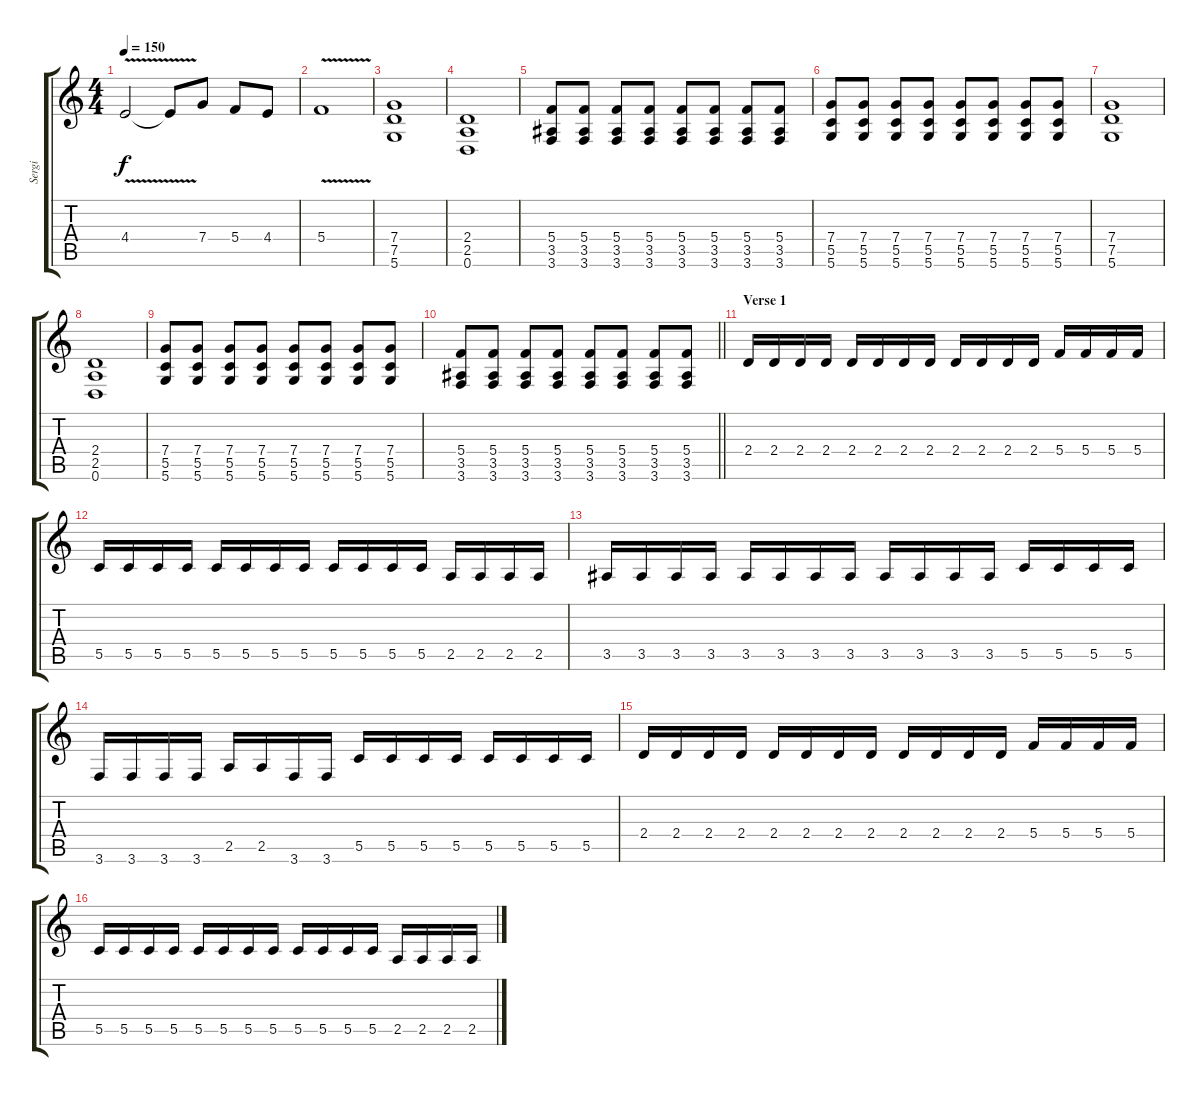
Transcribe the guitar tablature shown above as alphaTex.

\track ("Sergi" "Sergi") {instrument distortionguitar}
\staff {score tabs}
\tuning (D4 A3 F3 C3 G2 D2) {hide}
\ts (4 4)
\tempo 150
\clef g2
\ks c
4.4{v}.2{dy f} 4.4{t}.8 7.4.8 5.4.8 4.4.8 |
5.4{v}.1 |
(7.4 7.5 5.6).1 |
(2.4 2.5 0.6).1 |
(5.4 3.5 3.6).8 (5.4 3.5 3.6).8 (5.4 3.5 3.6).8 (5.4 3.5 3.6).8 (5.4 3.5 3.6).8 (5.4 3.5 3.6).8 (5.4 3.5 3.6).8 (5.4 3.5 3.6).8 |
(7.4 5.5 5.6).8 (7.4 5.5 5.6).8 (7.4 5.5 5.6).8 (7.4 5.5 5.6).8 (7.4 5.5 5.6).8 (7.4 5.5 5.6).8 (7.4 5.5 5.6).8 (7.4 5.5 5.6).8 |
(7.4 7.5 5.6).1 |
(2.4 2.5 0.6).1 |
(7.4 5.5 5.6).8 (7.4 5.5 5.6).8 (7.4 5.5 5.6).8 (7.4 5.5 5.6).8 (7.4 5.5 5.6).8 (7.4 5.5 5.6).8 (7.4 5.5 5.6).8 (7.4 5.5 5.6).8 |
\barLineRight lightlight
(5.4 3.5 3.6).8 (5.4 3.5 3.6).8 (5.4 3.5 3.6).8 (5.4 3.5 3.6).8 (5.4 3.5 3.6).8 (5.4 3.5 3.6).8 (5.4 3.5 3.6).8 (5.4 3.5 3.6).8 |
\section ("" "Verse 1")
2.4.16 2.4.16 2.4.16 2.4.16 2.4.16 2.4.16 2.4.16 2.4.16 2.4.16 2.4.16 2.4.16 2.4.16 5.4.16 5.4.16 5.4.16 5.4.16 |
5.5.16 5.5.16 5.5.16 5.5.16 5.5.16 5.5.16 5.5.16 5.5.16 5.5.16 5.5.16 5.5.16 5.5.16 2.5.16 2.5.16 2.5.16 2.5.16 |
3.5.16 3.5.16 3.5.16 3.5.16 3.5.16 3.5.16 3.5.16 3.5.16 3.5.16 3.5.16 3.5.16 3.5.16 5.5.16 5.5.16 5.5.16 5.5.16 |
3.6.16 3.6.16 3.6.16 3.6.16 2.5.16 2.5.16 3.6.16 3.6.16 5.5.16 5.5.16 5.5.16 5.5.16 5.5.16 5.5.16 5.5.16 5.5.16 |
2.4.16 2.4.16 2.4.16 2.4.16 2.4.16 2.4.16 2.4.16 2.4.16 2.4.16 2.4.16 2.4.16 2.4.16 5.4.16 5.4.16 5.4.16 5.4.16 |
5.5.16 5.5.16 5.5.16 5.5.16 5.5.16 5.5.16 5.5.16 5.5.16 5.5.16 5.5.16 5.5.16 5.5.16 2.5.16 2.5.16 2.5.16 2.5.16
